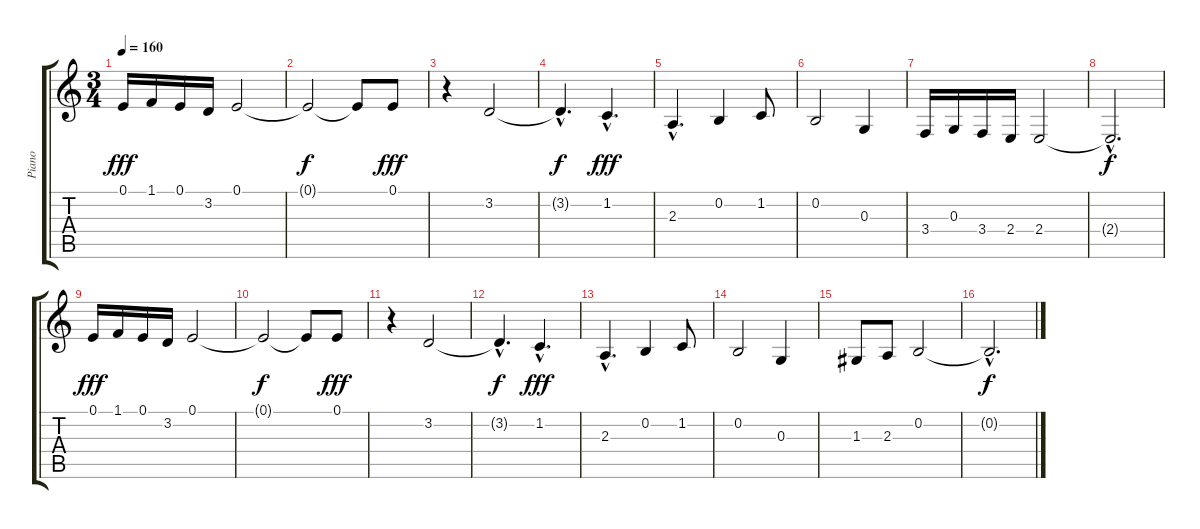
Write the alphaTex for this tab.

\track ("Piano" "Piano") {instrument acousticgrandpiano}
\staff {score tabs}
\tuning (E4 B3 G3 D3 A2 E2) {hide}
\ts (3 4)
\tempo 160
\clef g2
\ks c
0.1.16{dy fff} 1.1.16 0.1.16 3.2.16 0.1.2 |
0.1{t}.2{dy f} 0.1{t}.8 0.1.8{dy fff} |
r.4 3.2.2 |
3.2{hac t}.4{d dy f} 1.2{hac}.4{d dy fff} |
2.3{hac}.4{d} 0.2.4 1.2.8 |
0.2.2 0.3.4 |
3.4.16 0.3.16 3.4.16 2.4.16 2.4.2 |
2.4{hac t}.2{d dy f} |
0.1.16{dy fff} 1.1.16 0.1.16 3.2.16 0.1.2 |
0.1{t}.2{dy f} 0.1{t}.8 0.1.8{dy fff} |
r.4 3.2.2 |
3.2{hac t}.4{d dy f} 1.2{hac}.4{d dy fff} |
2.3{hac}.4{d} 0.2.4 1.2.8 |
0.2.2 0.3.4 |
1.3.8 2.3.8 0.2.2 |
0.2{hac t}.2{d dy f}
